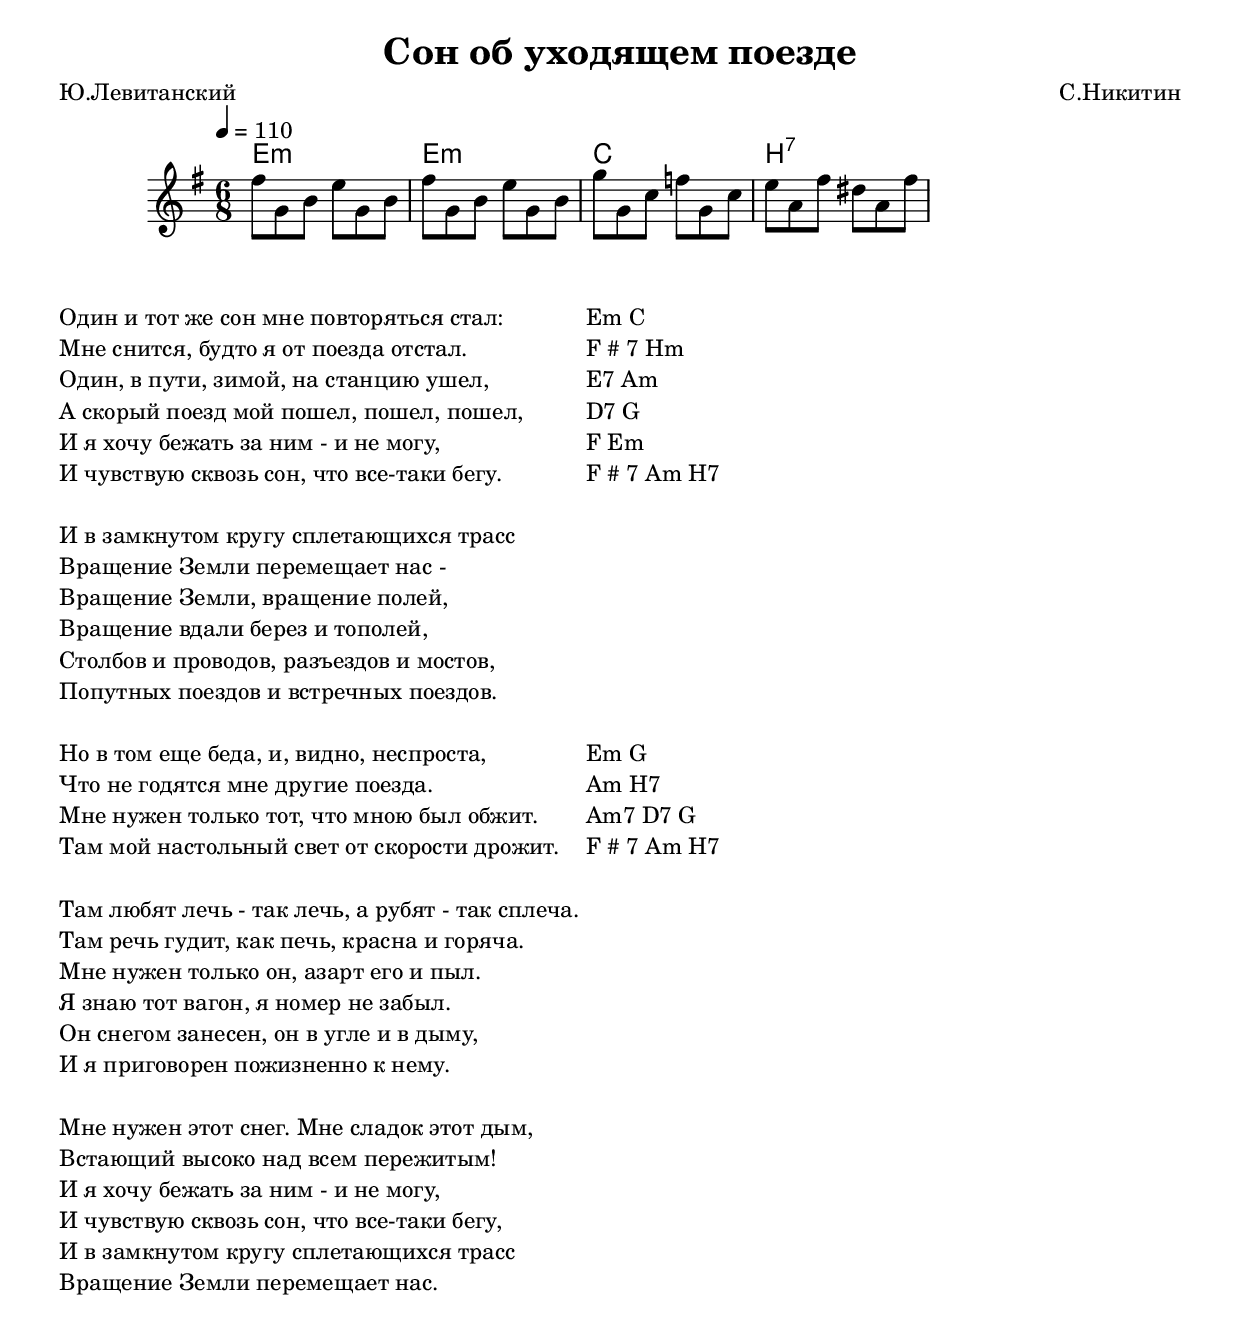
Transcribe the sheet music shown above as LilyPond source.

\header {
  title = "Сон об уходящем поезде"
  poet = "Ю.Левитанский"
  composer = "С.Никитин"
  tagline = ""
}

%\version "2.18.2"

% European system (A B H C D E F G)
\include "deutsch.ly"

%#(set! paper-alist (cons '("my size" . (cons (* 210 mm) (* 60 mm))) paper-alist)) % урезал высоту чтобы убрать пустое поле
%\paper {
  %#(set-paper-size "my size")
%%  bottom-margin = #-5
%}

global = {
  \key e \minor
  \time 6/8
%  \partial 4
  \tempo 4 = 110
}

lnotes = {\relative c'' {
  \global
  fis8 g, h e g, h fis' g, h e g, h g' g, c f g, c e a, fis' dis a fis'
}}

%ltext = \lyricmode {
  %По -- бе -- ле -- ла по -- лынь, по -- жел -- тел зве -- ро -- бой
%}

\score {
  <<
    \chords { \germanChords e2.:m e2.:m c h:7}
%  \new Staff
%    \global
    \new Voice = "guit" \lnotes
%    \new Lyrics \lyricsto "guit" \ltext
  >>
%  \new Staff
%  <<
%    \global
%    \Two
%  >>
  \layout{}
  \midi{}
}

\markup {
  \column {
    \line {Один и тот же сон мне повторяться стал:}
    \line {Мне снится, будто я от поезда отстал.}
    \line {Один, в пути, зимой, на станцию ушел,}
    \line {А скорый поезд мой пошел, пошел, пошел,}
    \line {И я хочу бежать за ним - и не могу,}
    \line {И чувствую сквозь сон, что все-таки бегу.}
    \vspace #1
    \line {И в замкнутом кругу сплетающихся трасс}
    \line {Вращение Земли перемещает нас -}
    \line {Вращение Земли, вращение полей,}
    \line {Вращение вдали берез и тополей,}
    \line {Столбов и проводов, разъездов и мостов,}
    \line {Попутных поездов и встречных поездов.}
    \vspace #1
    \line {Но в том еще беда, и, видно, неспроста,}
    \line {Что не годятся мне другие поезда.}
    \line {Мне нужен только тот, что мною был обжит.}
    \line {Там мой настольный свет от скорости дрожит.}
    \vspace #1
    \line {Там любят лечь - так лечь, а рубят - так сплеча.}
    \line {Там речь гудит, как печь, красна и горяча.}
    \line {Мне нужен только он, азарт его и пыл.}
    \line {Я знаю тот вагон, я номер не забыл.}
    \line {Он снегом занесен, он в угле и в дыму,}
    \line {И я приговорен пожизненно к нему.}
    \vspace #1
    \line {Мне нужен этот снег. Мне сладок этот дым,}
    \line {Встающий высоко над всем пережитым!}
    \line {И я хочу бежать за ним - и не могу,}
    \line {И чувствую сквозь сон, что все-таки бегу,}
    \line {И в замкнутом кругу сплетающихся трасс}
    \line {Вращение Земли перемещает нас.}
  }
  \column {
    \line {Em   C}
    \line {F\char #35 7  Hm}
    \line {E7   Am}
    \line {D7   G}
    \line {F    Em}
    \line {F\char #35 7  Am  H7}
    \vspace #8
    \line {Em   G}
    \line {Am   H7}
    \line {Am7  D7   G}
    \line {F\char #35 7  Am   H7}
  }
}
